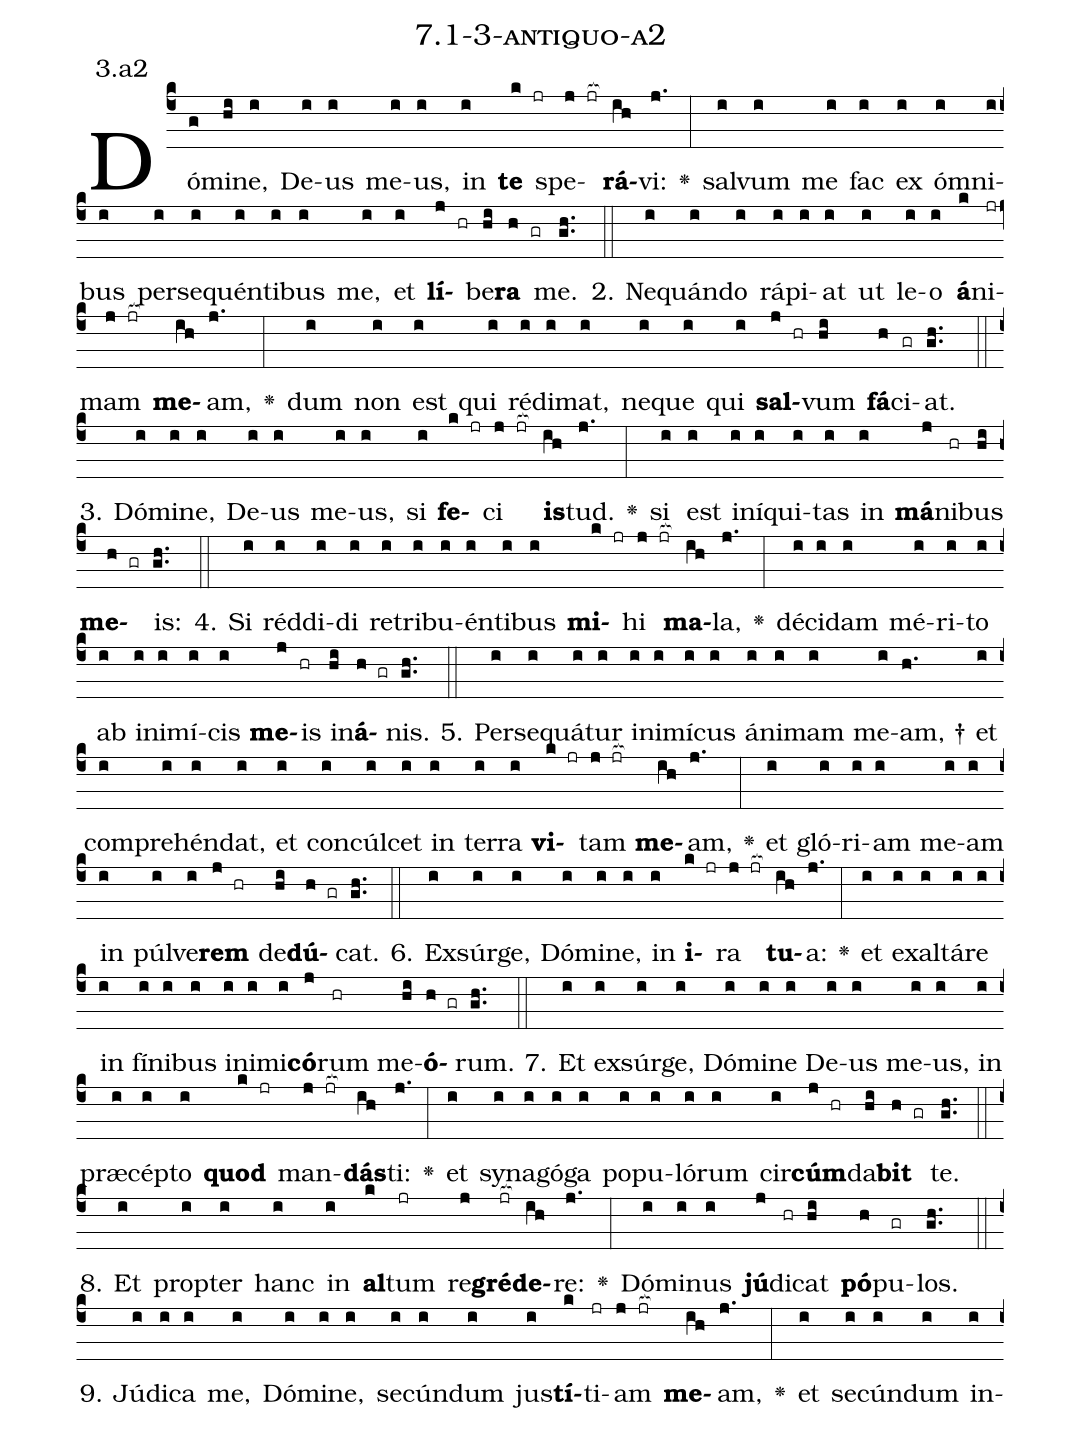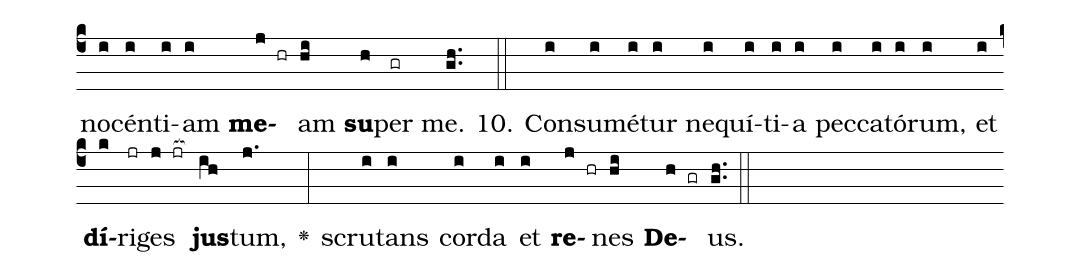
name: 7.1-3-antiquo-a2;
annotation: 3.a2;
%%
(c4)Dó(g)mi(hi)ne,(i) De(i)us(i) me(i)us,(i) in(i) <b>te</b>(k jr) spe(j jr[ocb:1{])<b>rá</b>(ih[ocb:0}])vi:(j.) <v>\greheightstar</v>(:) sal(i)vum(i) me(i) fac(i) ex(i) óm(i)ni(i)bus(i) per(i)se(i)quén(i)ti(i)bus(i) me,(i) et(i) <b>lí</b>(j hr)be(hi)<b>ra</b>(h gr) me.(gh..) (::)
2. Ne(i)quán(i)do(i) rá(i)pi(i)at(i) ut(i) le(i)o(i) <b>á</b>(k)ni(jr)mam(j jr[ocb:1{]) <b>me</b>(ih[ocb:0}])am,(j.) <v>\greheightstar</v>(:) dum(i) non(i) est(i) qui(i) réd(i)i(i)mat,(i) ne(i)que(i) qui(i) <b>sal</b>(j hr)vum(hi) <b>fá</b>(h)ci(gr)at.(gh..) (::)
3. Dó(i)mi(i)ne,(i) De(i)us(i) me(i)us,(i) si(i) <b>fe</b>(k jr)ci(j jr[ocb:1{]) <b>is</b>(ih[ocb:0}])tud.(j.) <v>\greheightstar</v>(:) si(i) est(i) in(i)í(i)qui(i)tas(i) in(i) <b>má</b>(j)ni(hr)bus(hi) <b>me</b>(h gr)is:(gh..) (::)
4. Si(i) réd(i)di(i)di(i) re(i)tri(i)bu(i)én(i)ti(i)bus(i) <b>mi</b>(k jr)hi(j jr[ocb:1{]) <b>ma</b>(ih[ocb:0}])la,(j.) <v>\greheightstar</v>(:) dé(i)ci(i)dam(i) mé(i)ri(i)to(i) ab(i) in(i)i(i)mí(i)cis(i) <b>me</b>(j)is(hr) in(hi)<b>á</b>(h gr)nis.(gh..) (::)
5. Per(i)se(i)quá(i)tur(i) in(i)i(i)mí(i)cus(i) á(i)ni(i)mam(i) me(i)am, †(h.) et(i) com(i)pre(i)hén(i)dat,(i) et(i) con(i)cúl(i)cet(i) in(i) ter(i)ra(i) <b>vi</b>(k jr)tam(j jr[ocb:1{]) <b>me</b>(ih[ocb:0}])am,(j.) <v>\greheightstar</v>(:) et(i) gló(i)ri(i)am(i) me(i)am(i) in(i) púl(i)ve(i)<b>rem</b>(j hr) de(hi)<b>dú</b>(h gr)cat.(gh..) (::)
6. Ex(i)súr(i)ge,(i) Dó(i)mi(i)ne,(i) in(i) <b>i</b>(k jr)ra(j jr[ocb:1{]) <b>tu</b>(ih[ocb:0}])a:(j.) <v>\greheightstar</v>(:) et(i) ex(i)al(i)tá(i)re(i) in(i) fí(i)ni(i)bus(i) in(i)i(i)mi(i)<b>có</b>(j)rum(hr) me(hi)<b>ó</b>(h gr)rum.(gh..) (::)
7. Et(i) ex(i)súr(i)ge,(i) Dó(i)mi(i)ne(i) De(i)us(i) me(i)us,(i) in(i) præ(i)cép(i)to(i) <b>quod</b>(k jr) man(j jr[ocb:1{])<b>dás</b>(ih[ocb:0}])ti:(j.) <v>\greheightstar</v>(:) et(i) sy(i)na(i)gó(i)ga(i) po(i)pu(i)ló(i)rum(i) cir(i)<b>cúm</b>(j hr)da(hi)<b>bit</b>(h gr) te.(gh..) (::)
8. Et(i) prop(i)ter(i) hanc(i) in(i) <b>al</b>(k)tum(jr) re(j)<b>gré</b>(jr[ocb:1{])<b>de</b>(ih[ocb:0}])re:(j.) <v>\greheightstar</v>(:) Dó(i)mi(i)nus(i) <b>jú</b>(j)di(hr)cat(hi) <b>pó</b>(h)pu(gr)los.(gh..) (::)
9. Jú(i)di(i)ca(i) me,(i) Dó(i)mi(i)ne,(i) se(i)cún(i)dum(i) jus(i)<b>tí</b>(k)ti(jr)am(j jr[ocb:1{]) <b>me</b>(ih[ocb:0}])am,(j.) <v>\greheightstar</v>(:) et(i) se(i)cún(i)dum(i) in(i)no(i)cén(i)ti(i)am(i) <b>me</b>(j hr)am(hi) <b>su</b>(h)per(gr) me.(gh..) (::)
10. Con(i)su(i)mé(i)tur(i) ne(i)quí(i)ti(i)a(i) pec(i)ca(i)tó(i)rum,(i) et(i) <b>dí</b>(k)ri(jr)ges(j jr[ocb:1{]) <b>jus</b>(ih[ocb:0}])tum,(j.) <v>\greheightstar</v>(:) scru(i)tans(i) cor(i)da(i) et(i) <b>re</b>(j hr)nes(hi) <b>De</b>(h gr)us.(gh..) (::)
